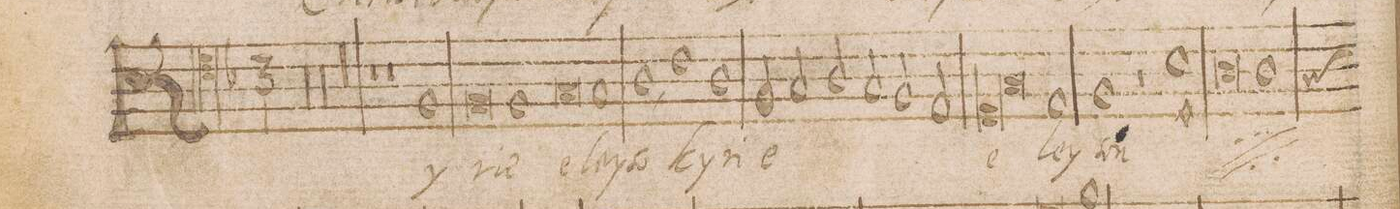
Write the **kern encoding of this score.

**kern	**text
*I"TENOR	*
*clefC4	*
*k[b-]	*
*M3/1	*
0.r	.
=35	=35
0.r	.
=36	=36
0.r	.
=37	=37
0.r	.
=38	=38
0.r	.
=39	=39
0.r	.
=40	=40
1r	.
1r	.
1F	Ky-
=41	=41
0F	-ri-
1F	-e
=42	=42
0G	e-
1G	-ley-
=43	=43
1A,	-so(n)
1c	ky-
1A	-ri-
=44	=44
2F/	-e
2G/	.
2A/	.
2G/	.
2F/	.
2E/	.
=45	=45
*lig	*
1D	e-
1G	.
*Xlig	*
1E	-ley-
=46	=46
1F	-son
1r	.
*	*ij
1B-	ky-
=47	=47
0A	-ri-
1A	-e
*custos:G	*
=48	=48
*-	*-
